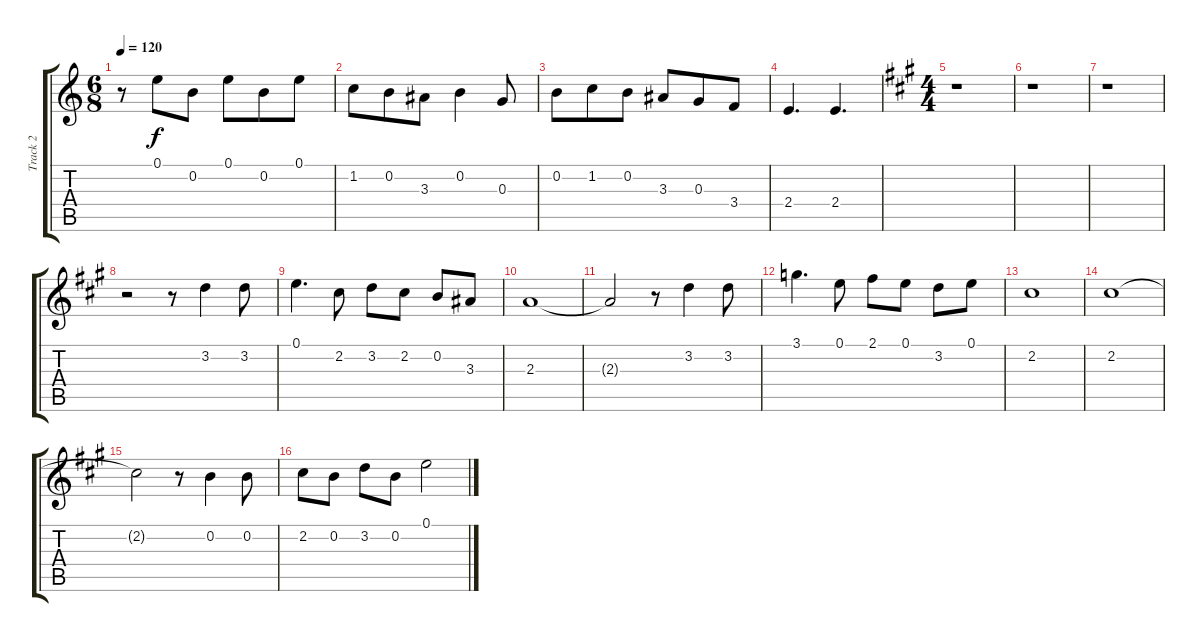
\track ("Track 2" "Track 2") {instrument acousticguitarnylon}
\staff {score tabs}
\tuning (E4 B3 G3 D3 A2 E2) {hide}
\ts (6 8)
\tempo 120
\clef g2
\ks c
r.8{dy f} 0.1.8 0.2.8 0.1.8 0.2.8 0.1.8 |
1.2.8 0.2.8 3.3.8 0.2.4 0.3.8 |
0.2.8 1.2.8 0.2.8 3.3.8 0.3.8 3.4.8 |
2.4.4{d} 2.4.4{d} |
\ts (4 4)
\ks a
r.1 |
r.1 |
r.1 |
r.2 r.8 3.2.4 3.2.8 |
0.1.4{d} 2.2.8 3.2.8 2.2.8 0.2.8 3.3.8 |
2.3.1 |
2.3{t}.2 r.8 3.2.4 3.2.8 |
3.1.4{d} 0.1.8 2.1.8 0.1.8 3.2.8 0.1.8 |
2.2.1 |
2.2.1 |
2.2{t}.2 r.8 0.2.4 0.2.8 |
2.2.8 0.2.8 3.2.8 0.2.8 0.1.2
